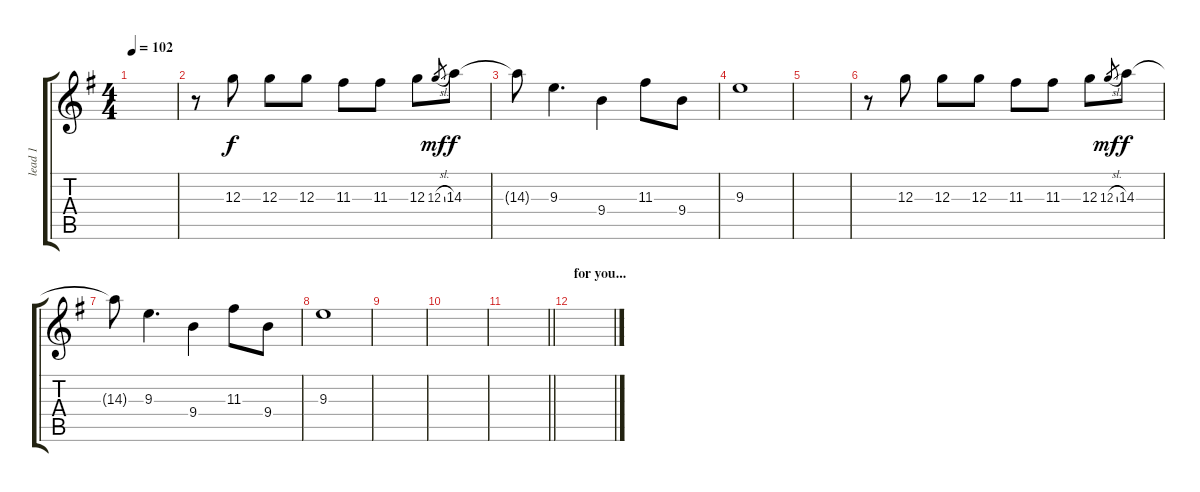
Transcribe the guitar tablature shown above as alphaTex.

\track ("lead 1" "lead 1") {instrument electricguitarjazz}
\staff {score tabs}
\tuning (E4 B3 G3 D3 A2 E2) {hide}
\ts (4 4)
\tempo 102
\clef g2
\ks eminor
|
r.8 12.3.8 12.3.8 12.3.8 11.3.8 11.3.8 12.3.8 12.3{sl}.8{gr dy mf} 14.3.8{dy f} |
14.3{t}.8 9.3.4{d} 9.4.4 11.3.8 9.4.8 |
9.3.1 |
|
r.8 12.3.8 12.3.8 12.3.8 11.3.8 11.3.8 12.3.8 12.3{sl}.8{gr dy mf} 14.3.8{dy f} |
14.3{t}.8 9.3.4{d} 9.4.4 11.3.8 9.4.8 |
9.3.1 |
|
|
\barLineRight lightlight
|
\section ("" "for you...")
